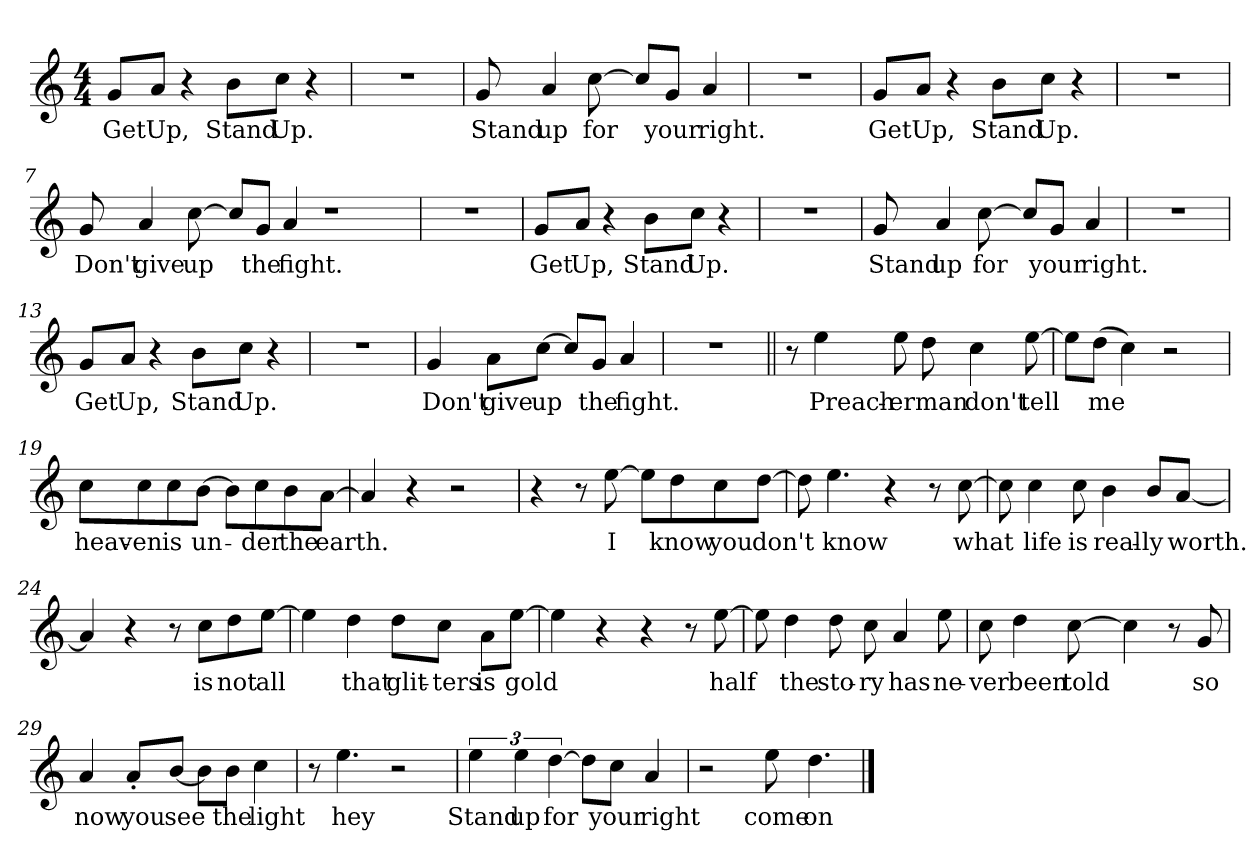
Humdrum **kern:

**kern	**text
*part1	*part1
*staff1	*staff1
*clefG2	*
*k[]	*
*C:	*
*M4/4	*
=1	=1
!	!LO:LY:b
8g/L	Get
!	!LO:LY:b
8a/J	Up,
4r	.
!	!LO:LY:b
8b\L	Stand
!	!LO:LY:b
8cc\J	Up.
4r	.
=2	=2
1r	.
=3	=3
!	!LO:LY:b
8g/	Stand
!	!LO:LY:b
4a/	up
!	!LO:LY:b
[>8cc\	for
8cc/L]	.
!	!LO:LY:b
8g/J	your
!	!LO:LY:b
4a/	right.
=4	=4
1r	.
!!LO:LB:g=z
=5	=5
!	!LO:LY:b
8g/L	Get
!	!LO:LY:b
8a/J	Up,
4r	.
!	!LO:LY:b
8b\L	Stand
!	!LO:LY:b
8cc\J	Up.
4r	.
=6	=6
1r	.
=7	=7
!	!LO:LY:b
8g/	Don't
!	!LO:LY:b
4a/	give
!	!LO:LY:b
[>8cc\	up
8cc/L]	.
!	!LO:LY:b
8g/J	the
!	!LO:LY:b
4a/	fight.
1r	.
=8	=8
1r	.
!!LO:LB:g=z
=9	=9
!	!LO:LY:b
8g/L	Get
!	!LO:LY:b
8a/J	Up,
4r	.
!	!LO:LY:b
8b\L	Stand
!	!LO:LY:b
8cc\J	Up.
4r	.
=10	=10
1r	.
=11	=11
!	!LO:LY:b
8g/	Stand
!	!LO:LY:b
4a/	up
!	!LO:LY:b
[>8cc\	for
8cc/L]	.
!	!LO:LY:b
8g/J	your
!	!LO:LY:b
4a/	right.
=12	=12
1r	.
!!LO:LB:g=z
=13	=13
!	!LO:LY:b
8g/L	Get
!	!LO:LY:b
8a/J	Up,
4r	.
!	!LO:LY:b
8b\L	Stand
!	!LO:LY:b
8cc\J	Up.
4r	.
=14	=14
1r	.
=15	=15
!	!LO:LY:b
4g/	Don't
!	!LO:LY:b
8a\L	give
!	!LO:LY:b
[>8cc\J	up
8cc/L]	.
!	!LO:LY:b
8g/J	the
!	!LO:LY:b
4a/	fight.
=16	=16
1r	.
!!LO:LB:g=z
=17||	=17||
8r	.
!	!LO:LY:b
4ee\	Preach-
!	!LO:LY:b
8ee\	-er
!	!LO:LY:b
8dd\	man
!	!LO:LY:b
4cc\	don't
!	!LO:LY:b
[>8ee\	tell
=18	=18
8ee\L]	.
!	!LO:LY:b
(>8dd\J	me
4cc\)	.
2r	.
=19	=19
!	!LO:LY:b
8cc\L	heav-
!	!LO:LY:b
8cc\	-en
!	!LO:LY:b
8cc\	is
!	!LO:LY:b
[8b\J	un-
8b\L]	.
!	!LO:LY:b
8cc\	-der
!	!LO:LY:b
8b\	the
!	!LO:LY:b
[>8a\J	earth.
=20	=20
4a/]	.
4r	.
2r	.
!!LO:LB:g=z
=21	=21
4r	.
8r	.
!	!LO:LY:b
[8ee\	I
8ee\L]	.
!	!LO:LY:b
8dd\	know
!	!LO:LY:b
8cc\	you
!	!LO:LY:b
[>8dd\J	don't
=22	=22
8dd\]	.
!	!LO:LY:b
4.ee\	know
4r	.
8r	.
!	!LO:LY:b
[>8cc\	what
=23	=23
8cc\]	.
!	!LO:LY:b
4cc\	life
!	!LO:LY:b
8cc\	is
!	!LO:LY:b
4b\	real-
!	!LO:LY:b
8b/L	-ly
!	!LO:LY:b
[>8a/J	worth.
=24	=24
4a/]	.
4r	.
8r	.
!	!LO:LY:b
8cc\L	is
!	!LO:LY:b
8dd\	not
!	!LO:LY:b
[8ee\J	all
!!LO:LB:g=z
=25	=25
4ee\]	.
!	!LO:LY:b
4dd\	that
!	!LO:LY:b
8dd\L	glit-
!	!LO:LY:b
8cc\J	-ters
!	!LO:LY:b
8a\L	is
!	!LO:LY:b
[>8ee\J	gold
=26	=26
4ee\]	.
4r	.
4r	.
8r	.
!	!LO:LY:b
[>8ee\	half
=27	=27
8ee\]	.
!	!LO:LY:b
4dd\	the
!	!LO:LY:b
8dd\	sto-
!	!LO:LY:b
8cc\	-ry
!	!LO:LY:b
4a/	has
!	!LO:LY:b
8ee\	ne-
=28	=28
!	!LO:LY:b
8cc\	-ver
!	!LO:LY:b
4dd\	been
!	!LO:LY:b
[>8cc\	told
4cc\]	.
8r	.
!	!LO:LY:b
8g/	so
!!LO:LB:g=z
=29	=29
!	!LO:LY:b
4a/	now
!	!LO:LY:b
8a'</L	you
!	!LO:LY:b
[>8b/J	see
8b\L]	.
!	!LO:LY:b
8b\J	the
!	!LO:LY:b
4cc\	light
=30	=30
8r	.
!	!LO:LY:b
4.ee\	hey
2r	.
=31	=31
!	!LO:LY:b
6ee\	Stand
!	!LO:LY:b
6ee\	up
!	!LO:LY:b
[6dd\	for
8dd\L]	.
!	!LO:LY:b
8cc\J	your
!	!LO:LY:b
4a/	right
=32	=32
2r	.
!	!LO:LY:b
8ee\	come
!	!LO:LY:b
4.dd\	on
==	==
*-	*-
